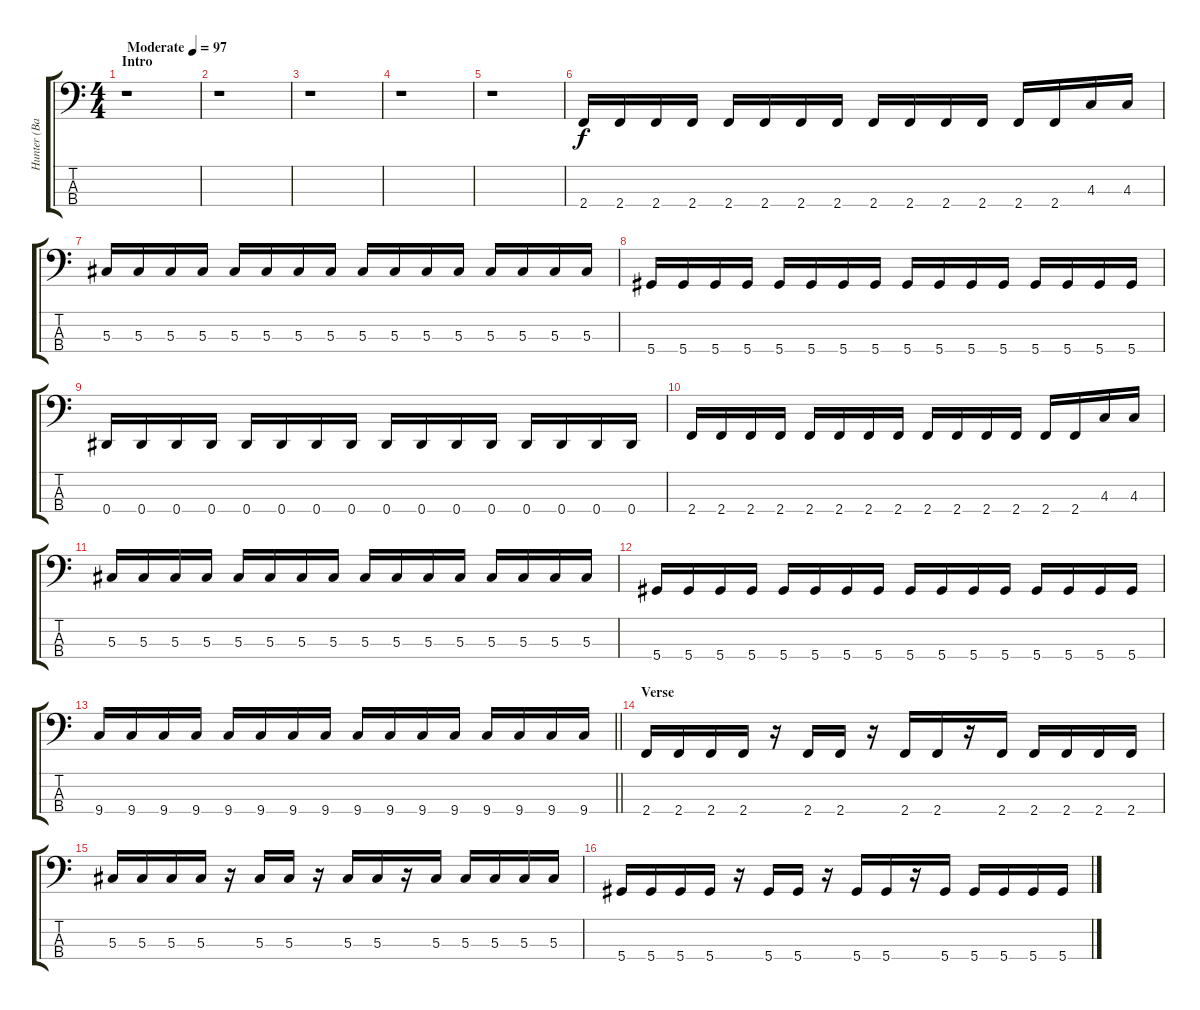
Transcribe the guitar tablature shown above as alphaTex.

\track ("Hunter (Bass)" "Hunter (Ba") {instrument electricbassfinger}
\staff {score tabs}
\tuning (Gb2 Db2 Ab1 Eb1) {hide}
\ts (4 4)
\section ("" "Intro")
\tempo (97 "Moderate")
\clef f4
\ks c
r.1{dy f instrument electricbassfinger} |
r.1 |
r.1 |
r.1 |
r.1 |
2.4.16 2.4.16 2.4.16 2.4.16 2.4.16 2.4.16 2.4.16 2.4.16 2.4.16 2.4.16 2.4.16 2.4.16 2.4.16 2.4.16 4.3.16 4.3.16 |
5.3.16 5.3.16 5.3.16 5.3.16 5.3.16 5.3.16 5.3.16 5.3.16 5.3.16 5.3.16 5.3.16 5.3.16 5.3.16 5.3.16 5.3.16 5.3.16 |
5.4.16 5.4.16 5.4.16 5.4.16 5.4.16 5.4.16 5.4.16 5.4.16 5.4.16 5.4.16 5.4.16 5.4.16 5.4.16 5.4.16 5.4.16 5.4.16 |
0.4.16 0.4.16 0.4.16 0.4.16 0.4.16 0.4.16 0.4.16 0.4.16 0.4.16 0.4.16 0.4.16 0.4.16 0.4.16 0.4.16 0.4.16 0.4.16 |
2.4.16 2.4.16 2.4.16 2.4.16 2.4.16 2.4.16 2.4.16 2.4.16 2.4.16 2.4.16 2.4.16 2.4.16 2.4.16 2.4.16 4.3.16 4.3.16 |
5.3.16 5.3.16 5.3.16 5.3.16 5.3.16 5.3.16 5.3.16 5.3.16 5.3.16 5.3.16 5.3.16 5.3.16 5.3.16 5.3.16 5.3.16 5.3.16 |
5.4.16 5.4.16 5.4.16 5.4.16 5.4.16 5.4.16 5.4.16 5.4.16 5.4.16 5.4.16 5.4.16 5.4.16 5.4.16 5.4.16 5.4.16 5.4.16 |
\barLineRight lightlight
9.4.16 9.4.16 9.4.16 9.4.16 9.4.16 9.4.16 9.4.16 9.4.16 9.4.16 9.4.16 9.4.16 9.4.16 9.4.16 9.4.16 9.4.16 9.4.16 |
\section ("" "Verse")
2.4.16 2.4.16 2.4.16 2.4.16 r.16 2.4.16 2.4.16 r.16 2.4.16 2.4.16 r.16 2.4.16 2.4.16 2.4.16 2.4.16 2.4.16 |
5.3.16 5.3.16 5.3.16 5.3.16 r.16 5.3.16 5.3.16 r.16 5.3.16 5.3.16 r.16 5.3.16 5.3.16 5.3.16 5.3.16 5.3.16 |
5.4.16 5.4.16 5.4.16 5.4.16 r.16 5.4.16 5.4.16 r.16 5.4.16 5.4.16 r.16 5.4.16 5.4.16 5.4.16 5.4.16 5.4.16
